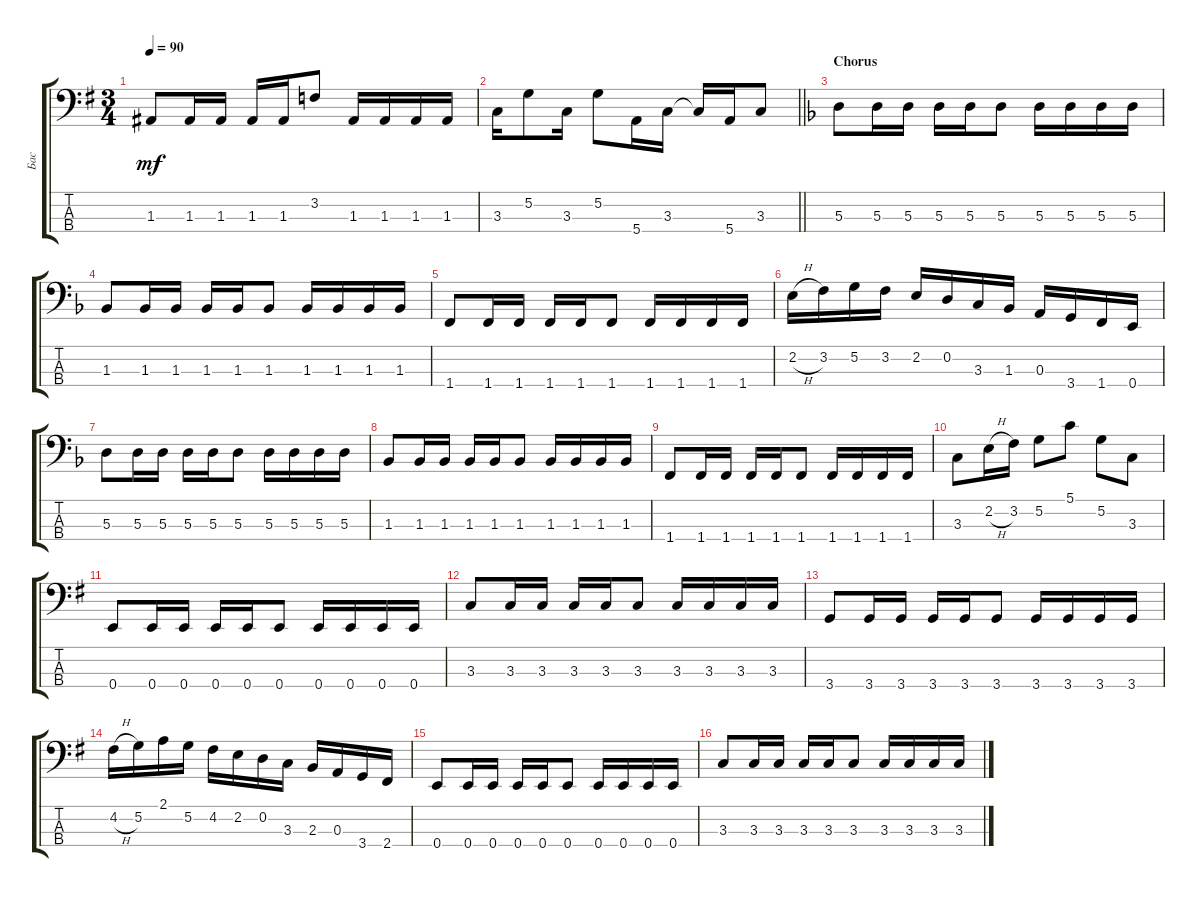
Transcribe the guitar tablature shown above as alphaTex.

\track ("Бас" "Бас") {instrument acousticbass}
\staff {score tabs}
\tuning (G2 D2 A1 E1) {hide}
\ts (3 4)
\tempo 90
\clef f4
\ks eminor
1.3.8{dy mf} 1.3.16 1.3.16 1.3.16 1.3.16 3.2.8 1.3.16 1.3.16 1.3.16 1.3.16 |
\barLineRight lightlight
3.3.16 5.2.8 3.3.16 5.2.8 5.4.16 3.3.16 3.3{t}.16 5.4.16 3.3.8 |
\section ("" "Chorus")
\ks dminor
5.3.8 5.3.16 5.3.16 5.3.16 5.3.16 5.3.8 5.3.16 5.3.16 5.3.16 5.3.16 |
1.3.8 1.3.16 1.3.16 1.3.16 1.3.16 1.3.8 1.3.16 1.3.16 1.3.16 1.3.16 |
1.4.8 1.4.16 1.4.16 1.4.16 1.4.16 1.4.8 1.4.16 1.4.16 1.4.16 1.4.16 |
2.2{h}.16 3.2.16 5.2.16 3.2.16 2.2.16 0.2.16 3.3.16 1.3.16 0.3.16 3.4.16 1.4.16 0.4.16 |
5.3.8 5.3.16 5.3.16 5.3.16 5.3.16 5.3.8 5.3.16 5.3.16 5.3.16 5.3.16 |
1.3.8 1.3.16 1.3.16 1.3.16 1.3.16 1.3.8 1.3.16 1.3.16 1.3.16 1.3.16 |
1.4.8 1.4.16 1.4.16 1.4.16 1.4.16 1.4.8 1.4.16 1.4.16 1.4.16 1.4.16 |
3.3.8 2.2{h}.16 3.2.16 5.2.8 5.1.8 5.2.8 3.3.8 |
\ks eminor
0.4.8 0.4.16 0.4.16 0.4.16 0.4.16 0.4.8 0.4.16 0.4.16 0.4.16 0.4.16 |
3.3.8 3.3.16 3.3.16 3.3.16 3.3.16 3.3.8 3.3.16 3.3.16 3.3.16 3.3.16 |
3.4.8 3.4.16 3.4.16 3.4.16 3.4.16 3.4.8 3.4.16 3.4.16 3.4.16 3.4.16 |
4.2{h}.16 5.2.16 2.1.16 5.2.16 4.2.16 2.2.16 0.2.16 3.3.16 2.3.16 0.3.16 3.4.16 2.4.16 |
0.4.8 0.4.16 0.4.16 0.4.16 0.4.16 0.4.8 0.4.16 0.4.16 0.4.16 0.4.16 |
3.3.8 3.3.16 3.3.16 3.3.16 3.3.16 3.3.8 3.3.16 3.3.16 3.3.16 3.3.16
